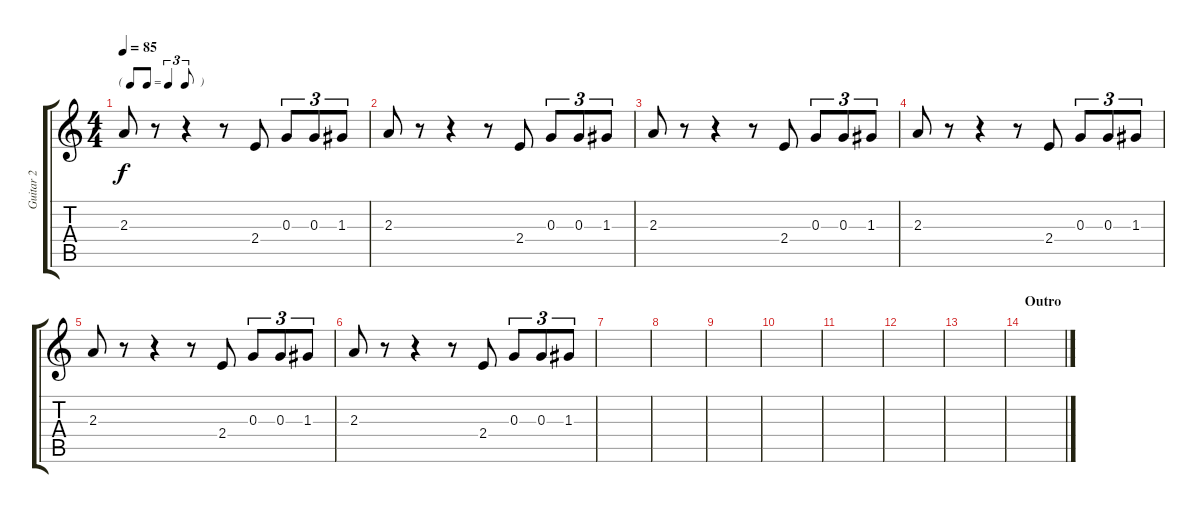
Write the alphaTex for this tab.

\track ("Guitar 2" "Guitar 2") {instrument overdrivenguitar}
\staff {score tabs}
\tuning (E4 B3 G3 D3 A2 E2) {hide}
\ts (4 4)
\tf triplet8th
\tempo 85
\clef g2
\ks c
2.3.8{dy f} r.8 r.4 r.8 2.4.8 0.3.8{tu (3 2)} 0.3.8{tu (3 2)} 1.3.8{tu (3 2)} |
2.3.8 r.8 r.4 r.8 2.4.8 0.3.8{tu (3 2)} 0.3.8{tu (3 2)} 1.3.8{tu (3 2)} |
2.3.8 r.8 r.4 r.8 2.4.8 0.3.8{tu (3 2)} 0.3.8{tu (3 2)} 1.3.8{tu (3 2)} |
2.3.8 r.8 r.4 r.8 2.4.8 0.3.8{tu (3 2)} 0.3.8{tu (3 2)} 1.3.8{tu (3 2)} |
2.3.8 r.8 r.4 r.8 2.4.8 0.3.8{tu (3 2)} 0.3.8{tu (3 2)} 1.3.8{tu (3 2)} |
2.3.8 r.8 r.4 r.8 2.4.8 0.3.8{tu (3 2)} 0.3.8{tu (3 2)} 1.3.8{tu (3 2)} |
|
|
|
|
|
|
|
\section ("" "Outro")
